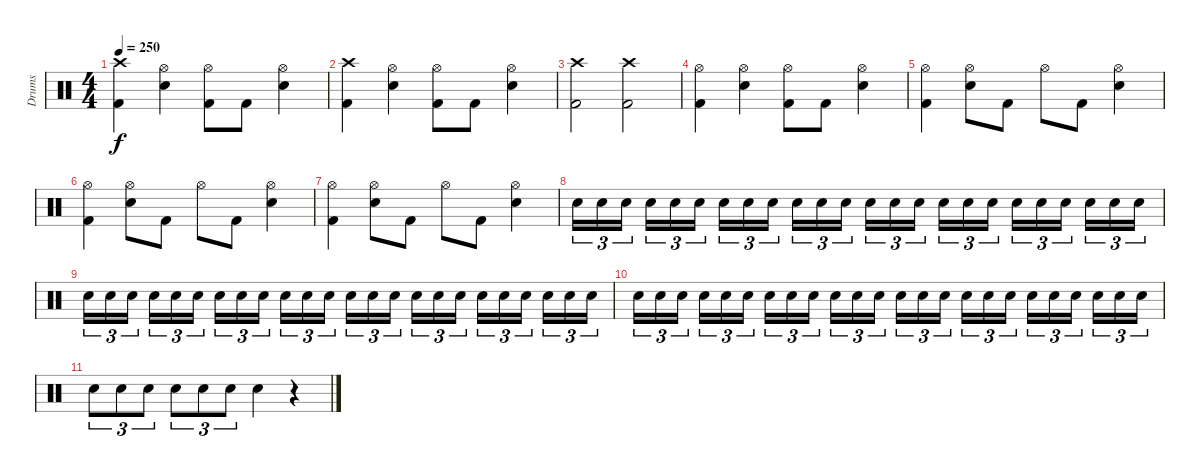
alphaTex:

\track ("Drums" "Drums") {instrument percussion}
\staff {score}
\articulation defaults
\ts (4 4)
\tempo 250
\clef neutral
\ks c
("Crash high (hit)" "Kick (hit) 2").4{dy f} ("Hi-Hat (open)" "Electric Snare (hit)").4 ("Hi-Hat (open)" "Kick (hit) 2").8 "Kick (hit) 2".8 ("Hi-Hat (open)" "Electric Snare (hit)").4 |
("Crash high (hit)" "Kick (hit) 2").4 ("Hi-Hat (open)" "Electric Snare (hit)").4 ("Hi-Hat (open)" "Kick (hit) 2").8 "Kick (hit) 2".8 ("Hi-Hat (open)" "Electric Snare (hit)").4 |
("Crash high (hit)" "Kick (hit) 2").2 ("Crash high (hit)" "Kick (hit) 2").2 |
("Hi-Hat (open)" "Kick (hit) 2").4 ("Hi-Hat (open)" "Electric Snare (hit)").4 ("Hi-Hat (open)" "Kick (hit) 2").8 "Kick (hit) 2".8 ("Hi-Hat (open)" "Electric Snare (hit)").4 |
("Hi-Hat (open)" "Kick (hit) 2").4 ("Hi-Hat (open)" "Electric Snare (hit)").8 "Kick (hit) 2".8 "Hi-Hat (open)".8 "Kick (hit) 2".8 ("Hi-Hat (open)" "Electric Snare (hit)").4 |
("Hi-Hat (open)" "Kick (hit) 2").4 ("Hi-Hat (open)" "Electric Snare (hit)").8 "Kick (hit) 2".8 "Hi-Hat (open)".8 "Kick (hit) 2".8 ("Hi-Hat (open)" "Electric Snare (hit)").4 |
("Hi-Hat (open)" "Kick (hit) 2").4 ("Hi-Hat (open)" "Electric Snare (hit)").8 "Kick (hit) 2".8 "Hi-Hat (open)".8 "Kick (hit) 2".8 ("Hi-Hat (open)" "Electric Snare (hit)").4 |
"Electric Snare (hit)".16{tu (3 2)} "Electric Snare (hit)".16{tu (3 2)} "Electric Snare (hit)".16{tu (3 2) beam splitsecondary} "Electric Snare (hit)".16{tu (3 2)} "Electric Snare (hit)".16{tu (3 2)} "Electric Snare (hit)".16{tu (3 2)} "Electric Snare (hit)".16{tu (3 2)} "Electric Snare (hit)".16{tu (3 2)} "Electric Snare (hit)".16{tu (3 2) beam splitsecondary} "Electric Snare (hit)".16{tu (3 2)} "Electric Snare (hit)".16{tu (3 2)} "Electric Snare (hit)".16{tu (3 2)} "Electric Snare (hit)".16{tu (3 2)} "Electric Snare (hit)".16{tu (3 2)} "Electric Snare (hit)".16{tu (3 2) beam splitsecondary} "Electric Snare (hit)".16{tu (3 2)} "Electric Snare (hit)".16{tu (3 2)} "Electric Snare (hit)".16{tu (3 2)} "Electric Snare (hit)".16{tu (3 2)} "Electric Snare (hit)".16{tu (3 2)} "Electric Snare (hit)".16{tu (3 2) beam splitsecondary} "Electric Snare (hit)".16{tu (3 2)} "Electric Snare (hit)".16{tu (3 2)} "Electric Snare (hit)".16{tu (3 2)} |
"Electric Snare (hit)".16{tu (3 2)} "Electric Snare (hit)".16{tu (3 2)} "Electric Snare (hit)".16{tu (3 2) beam splitsecondary} "Electric Snare (hit)".16{tu (3 2)} "Electric Snare (hit)".16{tu (3 2)} "Electric Snare (hit)".16{tu (3 2)} "Electric Snare (hit)".16{tu (3 2)} "Electric Snare (hit)".16{tu (3 2)} "Electric Snare (hit)".16{tu (3 2) beam splitsecondary} "Electric Snare (hit)".16{tu (3 2)} "Electric Snare (hit)".16{tu (3 2)} "Electric Snare (hit)".16{tu (3 2)} "Electric Snare (hit)".16{tu (3 2)} "Electric Snare (hit)".16{tu (3 2)} "Electric Snare (hit)".16{tu (3 2) beam splitsecondary} "Electric Snare (hit)".16{tu (3 2)} "Electric Snare (hit)".16{tu (3 2)} "Electric Snare (hit)".16{tu (3 2)} "Electric Snare (hit)".16{tu (3 2)} "Electric Snare (hit)".16{tu (3 2)} "Electric Snare (hit)".16{tu (3 2) beam splitsecondary} "Electric Snare (hit)".16{tu (3 2)} "Electric Snare (hit)".16{tu (3 2)} "Electric Snare (hit)".16{tu (3 2)} |
"Electric Snare (hit)".16{tu (3 2)} "Electric Snare (hit)".16{tu (3 2)} "Electric Snare (hit)".16{tu (3 2) beam splitsecondary} "Electric Snare (hit)".16{tu (3 2)} "Electric Snare (hit)".16{tu (3 2)} "Electric Snare (hit)".16{tu (3 2)} "Electric Snare (hit)".16{tu (3 2)} "Electric Snare (hit)".16{tu (3 2)} "Electric Snare (hit)".16{tu (3 2) beam splitsecondary} "Electric Snare (hit)".16{tu (3 2)} "Electric Snare (hit)".16{tu (3 2)} "Electric Snare (hit)".16{tu (3 2)} "Electric Snare (hit)".16{tu (3 2)} "Electric Snare (hit)".16{tu (3 2)} "Electric Snare (hit)".16{tu (3 2) beam splitsecondary} "Electric Snare (hit)".16{tu (3 2)} "Electric Snare (hit)".16{tu (3 2)} "Electric Snare (hit)".16{tu (3 2)} "Electric Snare (hit)".16{tu (3 2)} "Electric Snare (hit)".16{tu (3 2)} "Electric Snare (hit)".16{tu (3 2) beam splitsecondary} "Electric Snare (hit)".16{tu (3 2)} "Electric Snare (hit)".16{tu (3 2)} "Electric Snare (hit)".16{tu (3 2)} |
"Electric Snare (hit)".8{tu (3 2)} "Electric Snare (hit)".8{tu (3 2)} "Electric Snare (hit)".8{tu (3 2)} "Electric Snare (hit)".8{tu (3 2)} "Electric Snare (hit)".8{tu (3 2)} "Electric Snare (hit)".8{tu (3 2)} "Electric Snare (hit)".4 r.4
